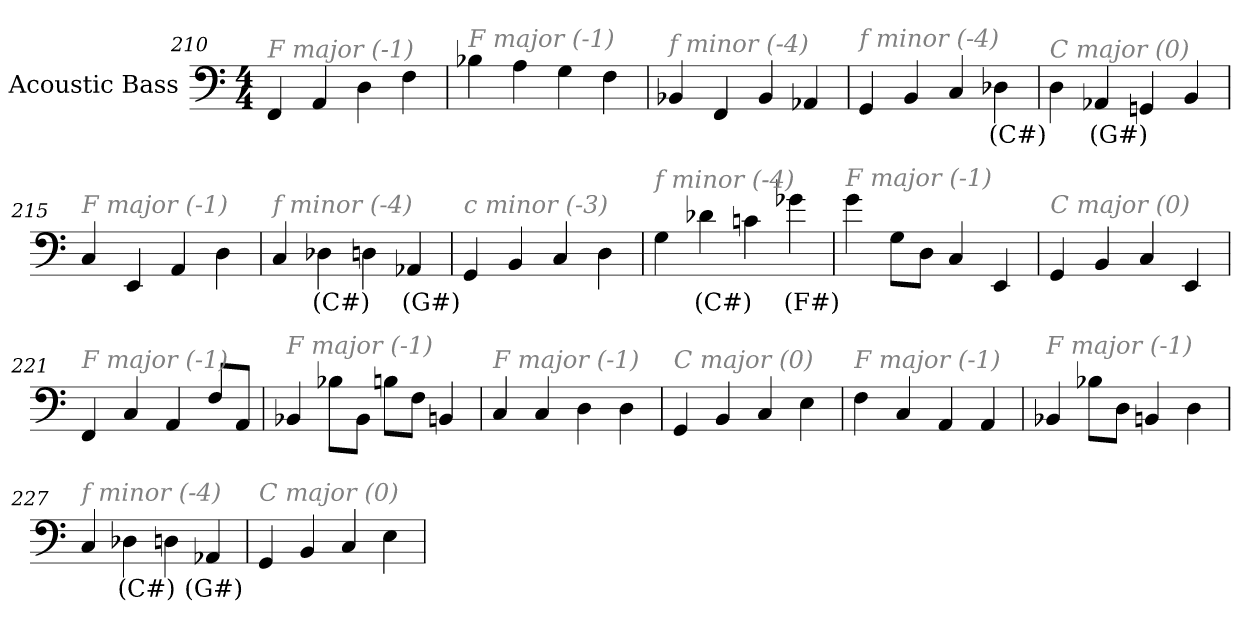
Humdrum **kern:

**kern	**text
*part1	*part1
*staff1	*staff1
*I"Acoustic Bass	*
*clefF4	*
*ITrd7c12	*
*k[]	*
*C:	*
*M4/4	*
=210	=210
!LO:TX:i:color=#808080:t=F major (-1)	!
4FFF	.
4AAA	.
4DD	.
4FF	.
=211	=211
!LO:TX:i:color=#808080:t=F major (-1)	!
4BB-X	.
4AA	.
4GG	.
4FF	.
=212	=212
!LO:TX:i:color=#808080:t=f minor (-4)	!
4BBB-X	.
4FFF	.
4BBB-	.
4AAA-X	.
=213	=213
!LO:TX:i:color=#808080:t=f minor (-4)	!
4GGG	.
4BBB	.
4CC	.
4DD-Xi	(C#)
=214	=214
!LO:TX:i:color=#808080:t=C major (0)	!
4DD	.
4AAA-Xi	(G#)
4GGGn	.
4BBB	.
=215	=215
!LO:TX:i:color=#808080:t=F major (-1)	!
4CC	.
4EEE	.
4AAA	.
4DD	.
=216	=216
!LO:TX:i:color=#808080:t=f minor (-4)	!
4CC	.
4DD-Xi	(C#)
4DD	.
4AAA-Xi	(G#)
=217	=217
!LO:TX:i:color=#808080:t=c minor (-3)	!
4GGG	.
4BBB	.
4CC	.
4DD	.
=218	=218
!LO:TX:i:color=#808080:t=f minor (-4)	!
4GG	.
4D-Xi	(C#)
4Cn	.
4G-Xi	(F#)
=219	=219
!LO:TX:i:color=#808080:t=F major (-1)	!
4G	.
8GGL	.
8DDJ	.
4CC	.
4EEE	.
=220	=220
!LO:TX:i:color=#808080:t=C major (0)	!
4GGG	.
4BBB	.
4CC	.
4EEE	.
=221	=221
!LO:TX:i:color=#808080:t=F major (-1)	!
4FFF	.
4CC	.
4AAA	.
8FFL	.
8AAAJ	.
=222	=222
!LO:TX:i:color=#808080:t=F major (-1)	!
4BBB-X	.
8BB-XL	.
8BBB-J	.
8BBnL	.
8FFJ	.
4BBBn	.
=223	=223
!LO:TX:i:color=#808080:t=F major (-1)	!
4CC	.
4CC	.
4DD	.
4DD	.
=224	=224
!LO:TX:i:color=#808080:t=C major (0)	!
4GGG	.
4BBB	.
4CC	.
4EE	.
=225	=225
!LO:TX:i:color=#808080:t=F major (-1)	!
4FF	.
4CC	.
4AAA	.
4AAA	.
=226	=226
!LO:TX:i:color=#808080:t=F major (-1)	!
4BBB-X	.
8BB-XL	.
8DDJ	.
4BBBn	.
4DD	.
=227	=227
!LO:TX:i:color=#808080:t=f minor (-4)	!
4CC	.
4DD-Xi	(C#)
4DD	.
4AAA-Xi	(G#)
=228	=228
!LO:TX:i:color=#808080:t=C major (0)	!
4GGG	.
4BBB	.
4CC	.
4EE	.
=	=
*-	*-
